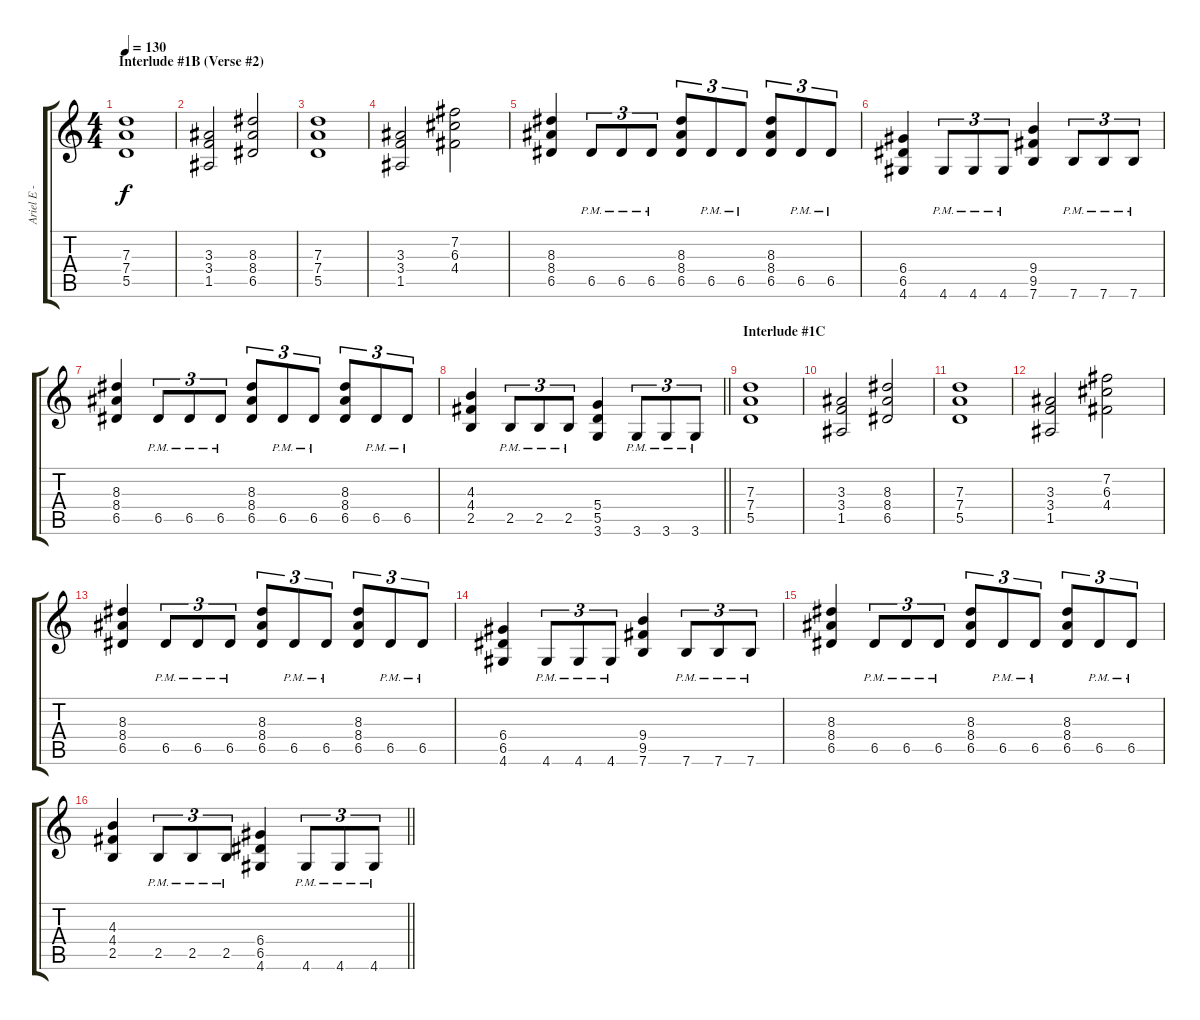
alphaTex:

\track ("Ariel E - Rhythm Guitar" "Ariel E - ") {instrument overdrivenguitar}
\staff {score tabs}
\tuning (E4 B3 G3 D3 A2 E2) {hide}
\ts (4 4)
\section ("" "Interlude #1B (Verse #2)")
\tempo 130
\clef g2
\ks c
(7.3 7.4 5.5).1{dy f} |
(3.3 3.4 1.5).2 (8.3 8.4 6.5).2 |
(7.3 7.4 5.5).1 |
(3.3 3.4 1.5).2 (7.2 6.3 4.4).2 |
(8.3 8.4 6.5).4 6.5{pm}.8{tu (3 2)} 6.5{pm}.8{tu (3 2)} 6.5{pm}.8{tu (3 2)} (8.3 8.4 6.5).8{tu (3 2)} 6.5{pm}.8{tu (3 2)} 6.5{pm}.8{tu (3 2)} (8.3 8.4 6.5).8{tu (3 2)} 6.5{pm}.8{tu (3 2)} 6.5{pm}.8{tu (3 2)} |
(6.4 6.5 4.6).4 4.6{pm}.8{tu (3 2)} 4.6{pm}.8{tu (3 2)} 4.6{pm}.8{tu (3 2)} (9.4 9.5 7.6).4 7.6{pm}.8{tu (3 2)} 7.6{pm}.8{tu (3 2)} 7.6{pm}.8{tu (3 2)} |
(8.3 8.4 6.5).4 6.5{pm}.8{tu (3 2)} 6.5{pm}.8{tu (3 2)} 6.5{pm}.8{tu (3 2)} (8.3 8.4 6.5).8{tu (3 2)} 6.5{pm}.8{tu (3 2)} 6.5{pm}.8{tu (3 2)} (8.3 8.4 6.5).8{tu (3 2)} 6.5{pm}.8{tu (3 2)} 6.5{pm}.8{tu (3 2)} |
\barLineRight lightlight
(4.3 4.4 2.5).4 2.5{pm}.8{tu (3 2)} 2.5{pm}.8{tu (3 2)} 2.5{pm}.8{tu (3 2)} (5.4 5.5 3.6).4 3.6{pm}.8{tu (3 2)} 3.6{pm}.8{tu (3 2)} 3.6{pm}.8{tu (3 2)} |
\section ("" "Interlude #1C")
(7.3 7.4 5.5).1 |
(3.3 3.4 1.5).2 (8.3 8.4 6.5).2 |
(7.3 7.4 5.5).1 |
(3.3 3.4 1.5).2 (7.2 6.3 4.4).2 |
(8.3 8.4 6.5).4 6.5{pm}.8{tu (3 2)} 6.5{pm}.8{tu (3 2)} 6.5{pm}.8{tu (3 2)} (8.3 8.4 6.5).8{tu (3 2)} 6.5{pm}.8{tu (3 2)} 6.5{pm}.8{tu (3 2)} (8.3 8.4 6.5).8{tu (3 2)} 6.5{pm}.8{tu (3 2)} 6.5{pm}.8{tu (3 2)} |
(6.4 6.5 4.6).4 4.6{pm}.8{tu (3 2)} 4.6{pm}.8{tu (3 2)} 4.6{pm}.8{tu (3 2)} (9.4 9.5 7.6).4 7.6{pm}.8{tu (3 2)} 7.6{pm}.8{tu (3 2)} 7.6{pm}.8{tu (3 2)} |
(8.3 8.4 6.5).4 6.5{pm}.8{tu (3 2)} 6.5{pm}.8{tu (3 2)} 6.5{pm}.8{tu (3 2)} (8.3 8.4 6.5).8{tu (3 2)} 6.5{pm}.8{tu (3 2)} 6.5{pm}.8{tu (3 2)} (8.3 8.4 6.5).8{tu (3 2)} 6.5{pm}.8{tu (3 2)} 6.5{pm}.8{tu (3 2)} |
\barLineRight lightlight
(4.3 4.4 2.5).4 2.5{pm}.8{tu (3 2)} 2.5{pm}.8{tu (3 2)} 2.5{pm}.8{tu (3 2)} (6.4 6.5 4.6).4 4.6{pm}.8{tu (3 2)} 4.6{pm}.8{tu (3 2)} 4.6{pm}.8{tu (3 2)}
